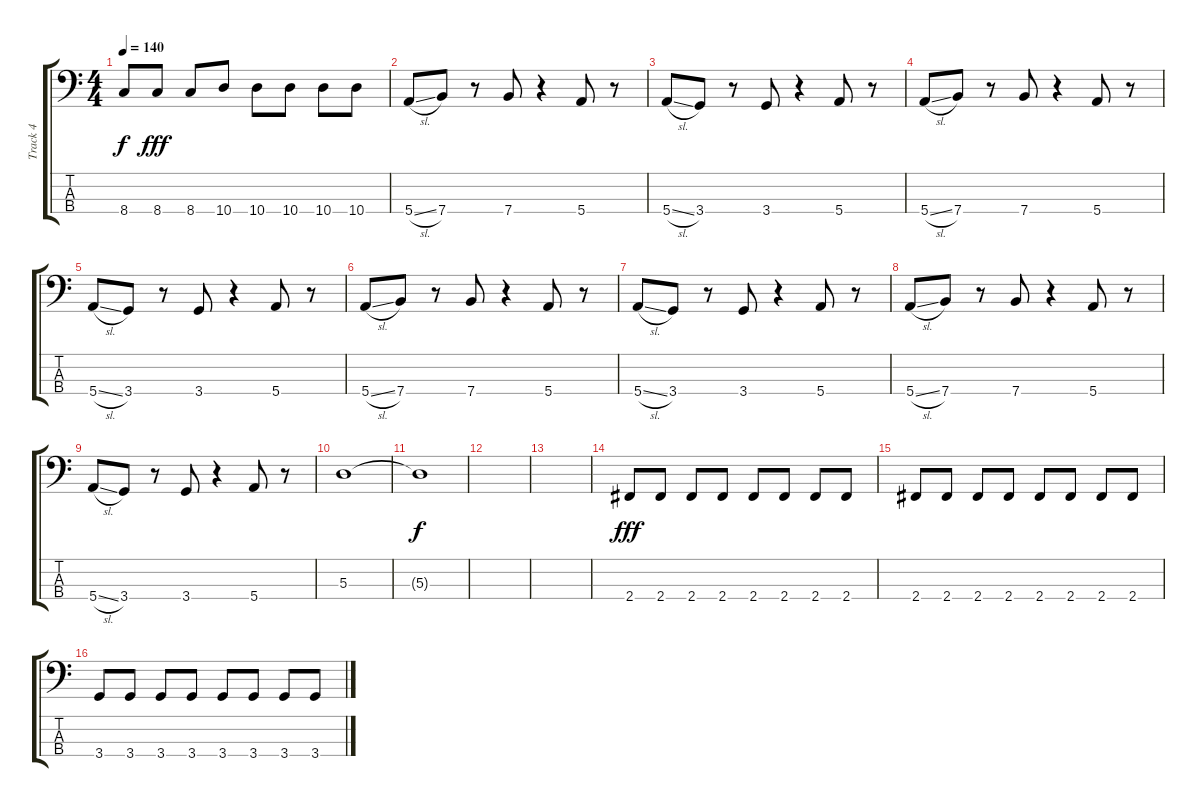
\track ("Track 4" "Track 4") {instrument electricbassfinger}
\staff {score tabs}
\tuning (G2 D2 A1 E1) {hide}
\ts (4 4)
\tempo 140
\clef f4
\ks c
8.4{t}.8{dy f} 8.4.8{dy fff} 8.4.8 10.4.8 10.4.8 10.4.8 10.4.8 10.4.8 |
5.4{sl}.8 7.4.8 r.8 7.4.8 r.4 5.4.8 r.8 |
5.4{sl}.8 3.4.8 r.8 3.4.8 r.4 5.4.8 r.8 |
5.4{sl}.8 7.4.8 r.8 7.4.8 r.4 5.4.8 r.8 |
5.4{sl}.8 3.4.8 r.8 3.4.8 r.4 5.4.8 r.8 |
5.4{sl}.8 7.4.8 r.8 7.4.8 r.4 5.4.8 r.8 |
5.4{sl}.8 3.4.8 r.8 3.4.8 r.4 5.4.8 r.8 |
5.4{sl}.8 7.4.8 r.8 7.4.8 r.4 5.4.8 r.8 |
5.4{sl}.8 3.4.8 r.8 3.4.8 r.4 5.4.8 r.8 |
5.3.1 |
5.3{t}.1{dy f} |
|
|
2.4.8{dy fff} 2.4.8 2.4.8 2.4.8 2.4.8 2.4.8 2.4.8 2.4.8 |
2.4.8 2.4.8 2.4.8 2.4.8 2.4.8 2.4.8 2.4.8 2.4.8 |
3.4.8 3.4.8 3.4.8 3.4.8 3.4.8 3.4.8 3.4.8 3.4.8
